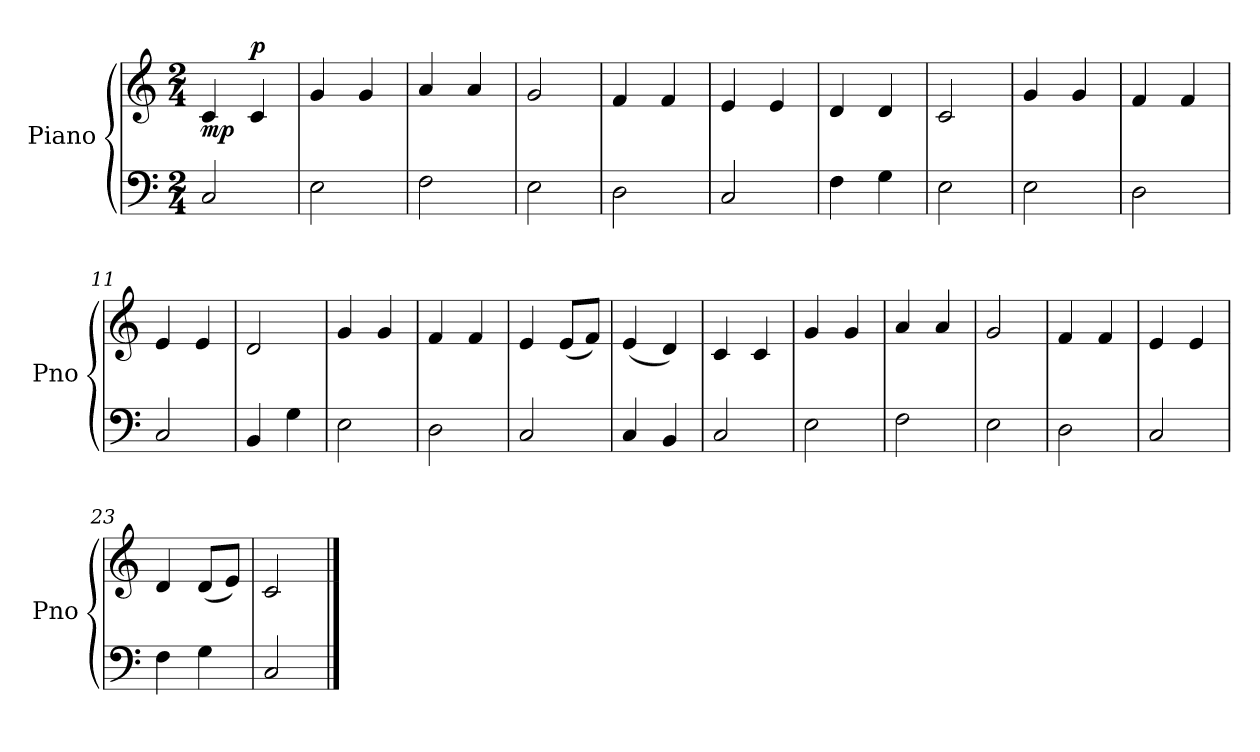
**kern	**kern	**dynam
*part1	*part1	*part1
*staff2	*staff1	*staff1/2
*I"Piano	*	*
*I'Pno	*	*
*clefF4	*clefG2	*
*M2/4	*M2/4	*
=1	=1	=1
!	!	!LO:DY:b
2C/	4c/	mp
!	!	!LO:DY:a
.	4c/	p
=2	=2	=2
2E\	4g/	.
.	4g/	.
=3	=3	=3
2F\	4a/	.
.	4a/	.
=4	=4	=4
2E\	2g/	.
=5	=5	=5
2D\	4f/	.
.	4f/	.
=6	=6	=6
2C/	4e/	.
.	4e/	.
!!LO:LB:g=z
=7	=7	=7
4F\	4d/	.
4G\	4d/	.
=8	=8	=8
2E\	2c/	.
=9	=9	=9
2E\	4g/	.
.	4g/	.
=10	=10	=10
2D\	4f/	.
.	4f/	.
=11	=11	=11
2C/	4e/	.
.	4e/	.
=12	=12	=12
4BB/	2d/	.
4G\	.	.
!!LO:LB:g=z
=13	=13	=13
2E\	4g/	.
.	4g/	.
=14	=14	=14
2D\	4f/	.
.	4f/	.
=15	=15	=15
2C/	4e/	.
.	(<8e/L	.
.	8f/J)	.
=16	=16	=16
4C/	(<4e/	.
4BB/	4d/)	.
=17	=17	=17
2C/	4c/	.
.	4c/	.
=18	=18	=18
2E\	4g/	.
.	4g/	.
!!LO:LB:g=z
=19	=19	=19
2F\	4a/	.
.	4a/	.
=20	=20	=20
2E\	2g/	.
=21	=21	=21
2D\	4f/	.
.	4f/	.
=22	=22	=22
2C/	4e/	.
.	4e/	.
=23	=23	=23
4F\	4d/	.
4G\	(<8d/L	.
.	8e/J)	.
=24	=24	=24
2C/	2c/	.
==	==	==
*-	*-	*-
